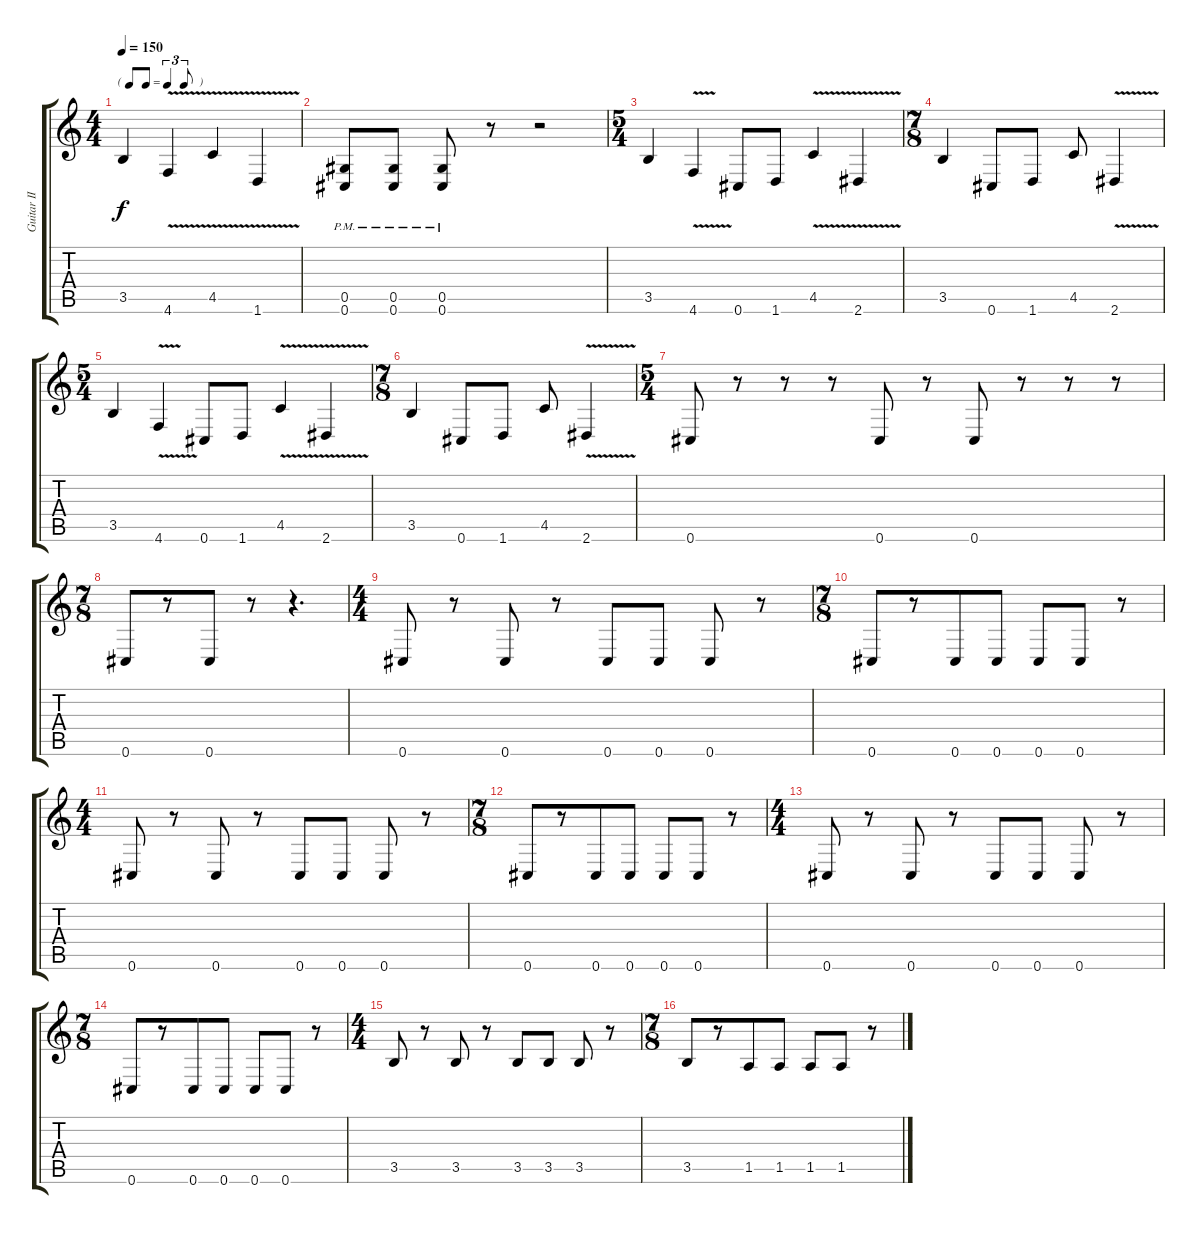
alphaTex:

\track ("Guitar II" "Guitar II") {instrument distortionguitar}
\staff {score tabs}
\tuning (Eb4 Bb3 Gb3 Db3 Ab2 Db2) {hide}
\ts (4 4)
\tf triplet8th
\tempo 150
\clef g2
\ks c
3.5.4{dy f} 4.6{v}.4 4.5{v}.4 1.6{v}.4 |
(0.5{pm} 0.6{pm}).8 (0.5{pm} 0.6{pm}).8 (0.5{pm} 0.6{pm}).8 r.8 r.2 |
\ts (5 4)
3.5.4 4.6{v}.4 0.6.8 1.6.8 4.5{v}.4 2.6{v}.4 |
\ts (7 8)
3.5.4 0.6.8 1.6.8 4.5.8 2.6{v}.4 |
\ts (5 4)
3.5.4 4.6{v}.4 0.6.8 1.6.8 4.5{v}.4 2.6{v}.4 |
\ts (7 8)
3.5.4 0.6.8 1.6.8 4.5.8 2.6{v}.4 |
\ts (5 4)
0.6.8 r.8 r.8 r.8 0.6.8 r.8 0.6.8 r.8 r.8 r.8 |
\ts (7 8)
0.6.8 r.8 0.6.8 r.8 r.4{d} |
\ts (4 4)
0.6.8 r.8 0.6.8 r.8 0.6.8 0.6.8 0.6.8 r.8 |
\ts (7 8)
0.6.8 r.8 0.6.8 0.6.8 0.6.8 0.6.8 r.8 |
\ts (4 4)
0.6.8 r.8 0.6.8 r.8 0.6.8 0.6.8 0.6.8 r.8 |
\ts (7 8)
0.6.8 r.8 0.6.8 0.6.8 0.6.8 0.6.8 r.8 |
\ts (4 4)
0.6.8 r.8 0.6.8 r.8 0.6.8 0.6.8 0.6.8 r.8 |
\ts (7 8)
0.6.8 r.8 0.6.8 0.6.8 0.6.8 0.6.8 r.8 |
\ts (4 4)
3.5.8 r.8 3.5.8 r.8 3.5.8 3.5.8 3.5.8 r.8 |
\ts (7 8)
3.5.8 r.8 1.5.8 1.5.8 1.5.8 1.5.8 r.8
